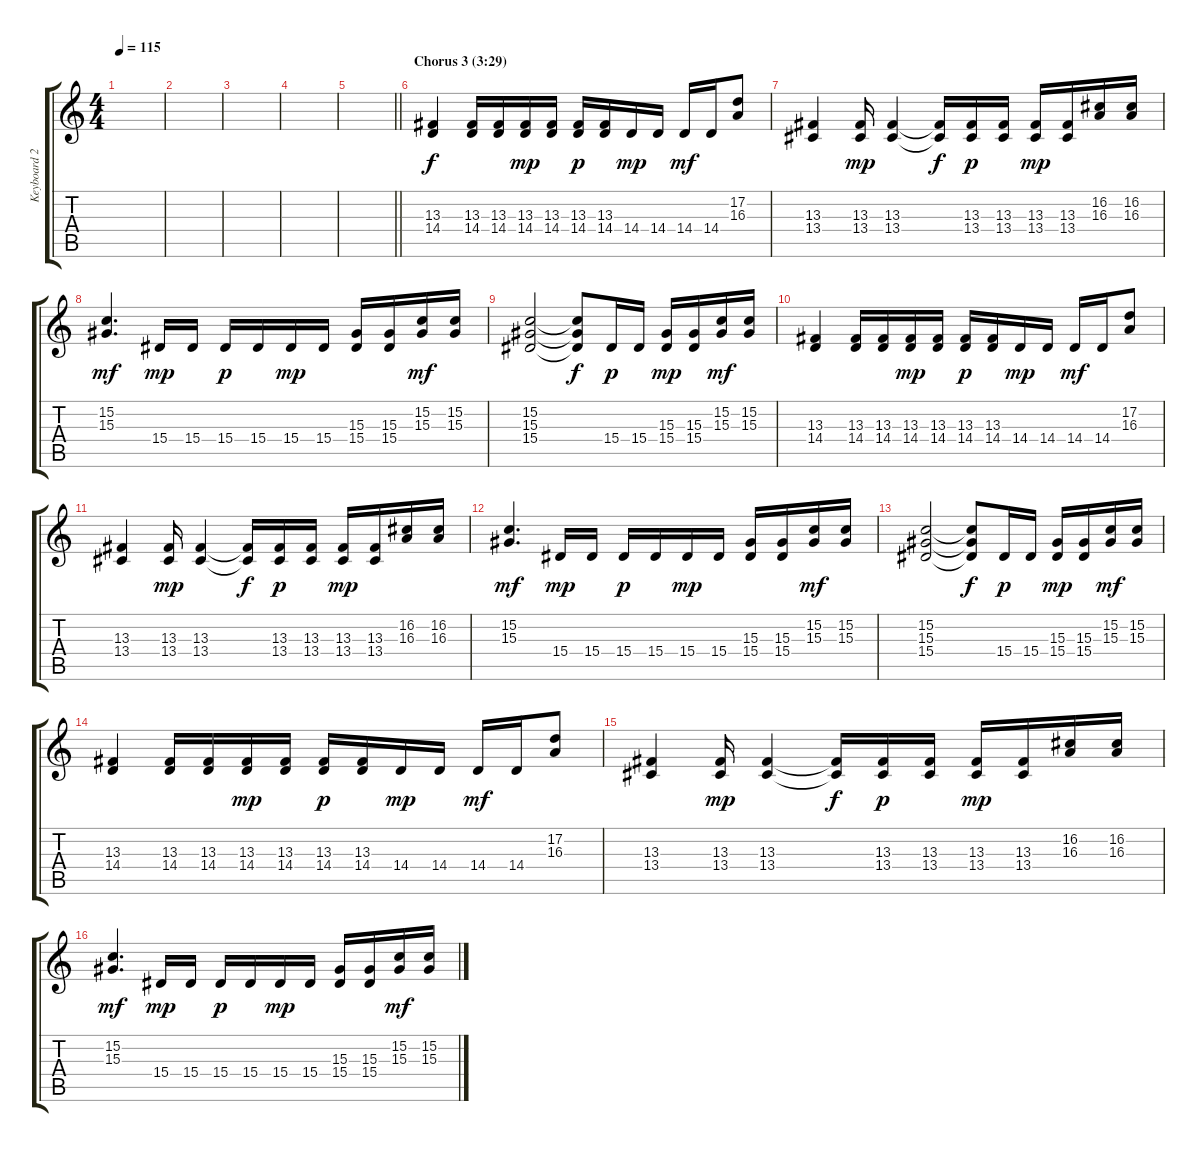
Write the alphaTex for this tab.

\track ("Keyboard 2" "Keyboard 2") {instrument percussiveorgan}
\staff {score tabs}
\tuning (D4 A3 F3 C3 G2 D2) {hide}
\ts (4 4)
\tempo 115
\clef g2
\ks c
|
|
|
|
\barLineRight lightlight
|
\section ("" "Chorus 3 (3:29)")
(13.3 14.4).4 (13.3 14.4).16 (13.3 14.4).16 (13.3 14.4).16{dy mp} (13.3 14.4).16 (13.3 14.4).16{dy p} (13.3 14.4).16 14.4.16{dy mp} 14.4.16 14.4.16{dy mf} 14.4.16 (17.2 16.3).8 |
(13.3 13.4).4 (13.3 13.4).16{dy mp} (13.3 13.4).4 (13.3{t} 13.4{t}).16{dy f} (13.3 13.4).16{dy p} (13.3 13.4).16 (13.3 13.4).16{dy mp} (13.3 13.4).16 (16.2 16.3).16 (16.2 16.3).16 |
(15.2 15.3).4{d dy mf} 15.4.16{dy mp} 15.4.16 15.4.16{dy p} 15.4.16 15.4.16{dy mp} 15.4.16 (15.3 15.4).16 (15.3 15.4).16 (15.2 15.3).16{dy mf} (15.2 15.3).16 |
(15.2 15.3 15.4).2 (15.2{t} 15.3{t} 15.4{t}).8{dy f} 15.4.16{dy p} 15.4.16 (15.3 15.4).16{dy mp} (15.3 15.4).16 (15.2 15.3).16{dy mf} (15.2 15.3).16 |
(13.3 14.4).4 (13.3 14.4).16 (13.3 14.4).16 (13.3 14.4).16{dy mp} (13.3 14.4).16 (13.3 14.4).16{dy p} (13.3 14.4).16 14.4.16{dy mp} 14.4.16 14.4.16{dy mf} 14.4.16 (17.2 16.3).8 |
(13.3 13.4).4 (13.3 13.4).16{dy mp} (13.3 13.4).4 (13.3{t} 13.4{t}).16{dy f} (13.3 13.4).16{dy p} (13.3 13.4).16 (13.3 13.4).16{dy mp} (13.3 13.4).16 (16.2 16.3).16 (16.2 16.3).16 |
(15.2 15.3).4{d dy mf} 15.4.16{dy mp} 15.4.16 15.4.16{dy p} 15.4.16 15.4.16{dy mp} 15.4.16 (15.3 15.4).16 (15.3 15.4).16 (15.2 15.3).16{dy mf} (15.2 15.3).16 |
(15.2 15.3 15.4).2 (15.2{t} 15.3{t} 15.4{t}).8{dy f} 15.4.16{dy p} 15.4.16 (15.3 15.4).16{dy mp} (15.3 15.4).16 (15.2 15.3).16{dy mf} (15.2 15.3).16 |
(13.3 14.4).4 (13.3 14.4).16 (13.3 14.4).16 (13.3 14.4).16{dy mp} (13.3 14.4).16 (13.3 14.4).16{dy p} (13.3 14.4).16 14.4.16{dy mp} 14.4.16 14.4.16{dy mf} 14.4.16 (17.2 16.3).8 |
(13.3 13.4).4 (13.3 13.4).16{dy mp} (13.3 13.4).4 (13.3{t} 13.4{t}).16{dy f} (13.3 13.4).16{dy p} (13.3 13.4).16 (13.3 13.4).16{dy mp} (13.3 13.4).16 (16.2 16.3).16 (16.2 16.3).16 |
(15.2 15.3).4{d dy mf} 15.4.16{dy mp} 15.4.16 15.4.16{dy p} 15.4.16 15.4.16{dy mp} 15.4.16 (15.3 15.4).16 (15.3 15.4).16 (15.2 15.3).16{dy mf} (15.2 15.3).16
